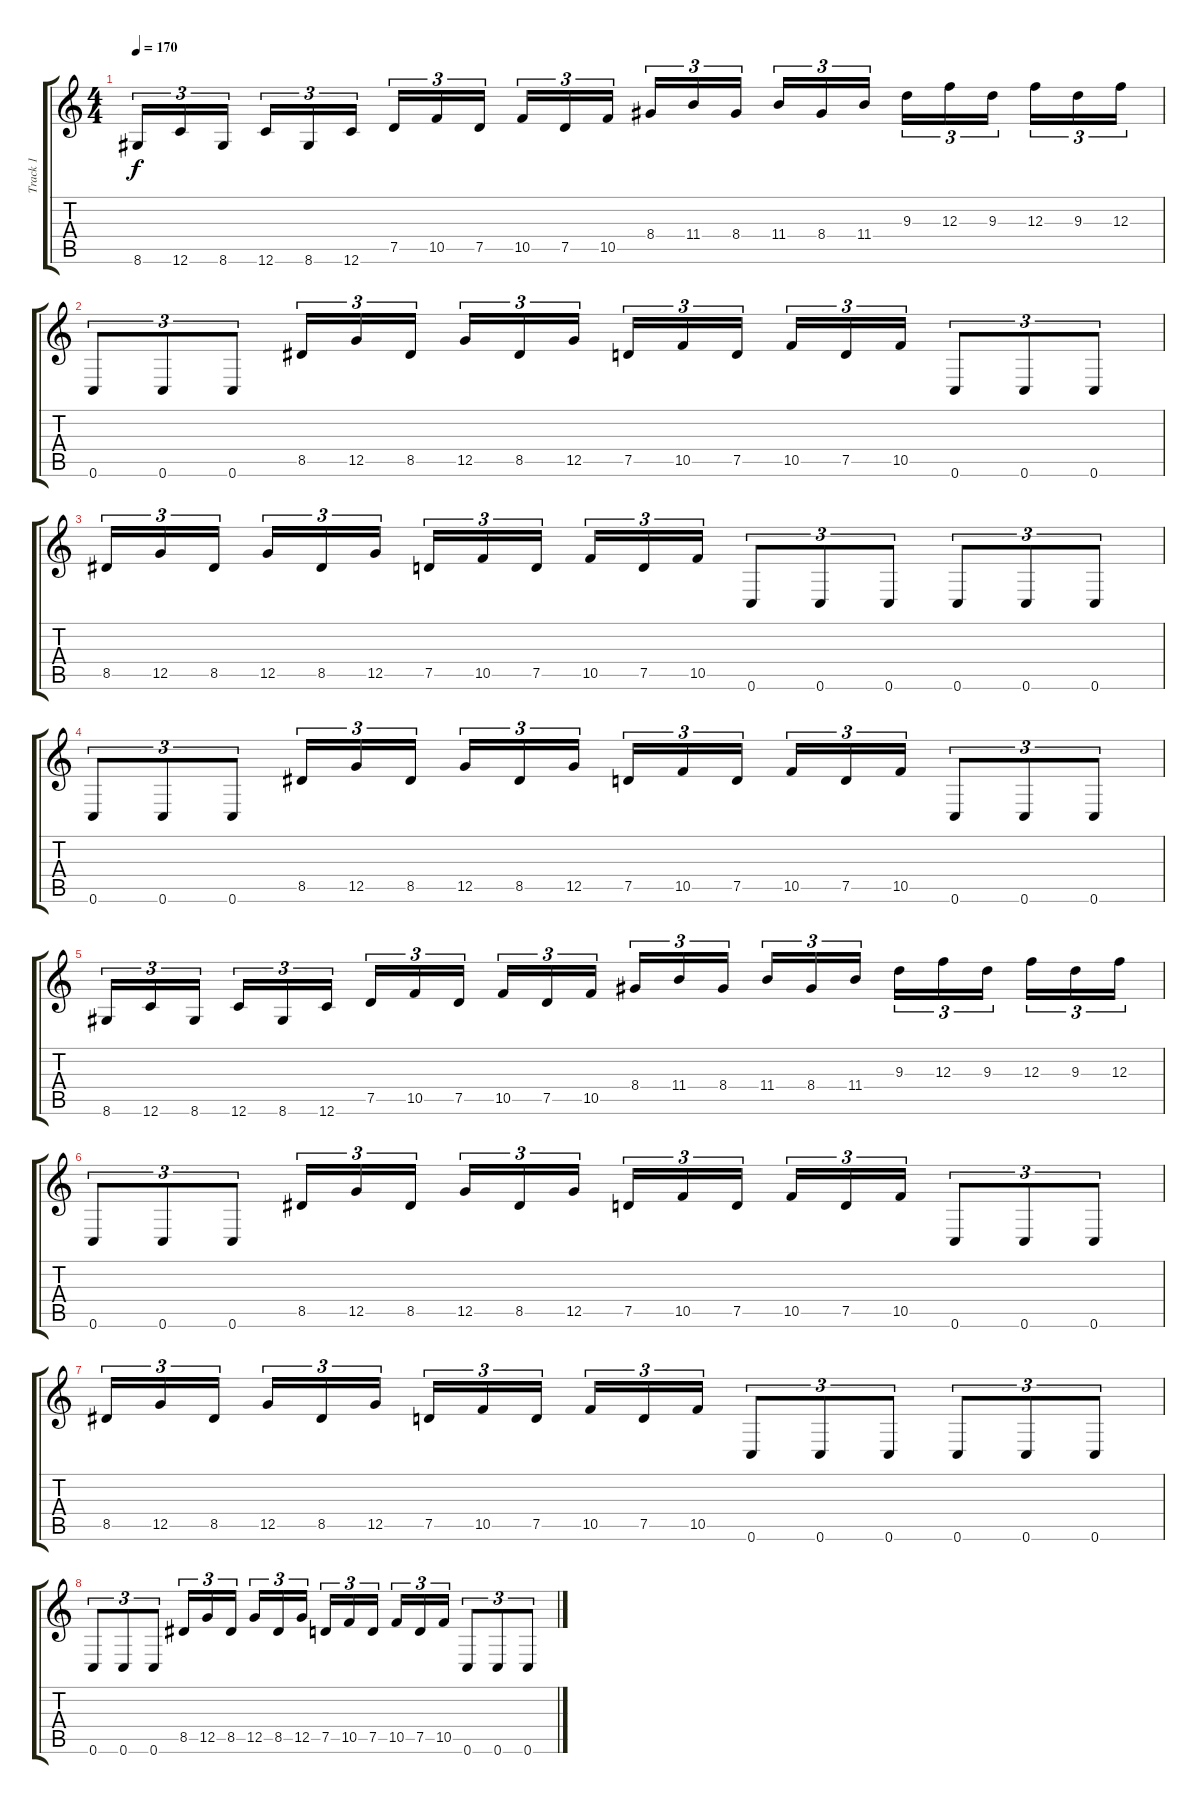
\track ("Track 1" "Track 1") {instrument distortionguitar}
\staff {score tabs}
\tuning (D4 A3 F3 C3 G2 C2) {hide}
\ts (4 4)
\tempo 170
\clef g2
\ks c
8.6.16{tu (3 2) dy f} 12.6.16{tu (3 2)} 8.6.16{tu (3 2) beam splitsecondary} 12.6.16{tu (3 2)} 8.6.16{tu (3 2)} 12.6.16{tu (3 2)} 7.5.16{tu (3 2)} 10.5.16{tu (3 2)} 7.5.16{tu (3 2) beam splitsecondary} 10.5.16{tu (3 2)} 7.5.16{tu (3 2)} 10.5.16{tu (3 2)} 8.4.16{tu (3 2)} 11.4.16{tu (3 2)} 8.4.16{tu (3 2) beam splitsecondary} 11.4.16{tu (3 2)} 8.4.16{tu (3 2)} 11.4.16{tu (3 2)} 9.3.16{tu (3 2)} 12.3.16{tu (3 2)} 9.3.16{tu (3 2) beam splitsecondary} 12.3.16{tu (3 2)} 9.3.16{tu (3 2)} 12.3.16{tu (3 2)} |
0.6.8{tu (3 2)} 0.6.8{tu (3 2)} 0.6.8{tu (3 2)} 8.5.16{tu (3 2)} 12.5.16{tu (3 2)} 8.5.16{tu (3 2) beam splitsecondary} 12.5.16{tu (3 2)} 8.5.16{tu (3 2)} 12.5.16{tu (3 2)} 7.5.16{tu (3 2)} 10.5.16{tu (3 2)} 7.5.16{tu (3 2) beam splitsecondary} 10.5.16{tu (3 2)} 7.5.16{tu (3 2)} 10.5.16{tu (3 2)} 0.6.8{tu (3 2)} 0.6.8{tu (3 2)} 0.6.8{tu (3 2)} |
8.5.16{tu (3 2)} 12.5.16{tu (3 2)} 8.5.16{tu (3 2) beam splitsecondary} 12.5.16{tu (3 2)} 8.5.16{tu (3 2)} 12.5.16{tu (3 2)} 7.5.16{tu (3 2)} 10.5.16{tu (3 2)} 7.5.16{tu (3 2) beam splitsecondary} 10.5.16{tu (3 2)} 7.5.16{tu (3 2)} 10.5.16{tu (3 2)} 0.6.8{tu (3 2)} 0.6.8{tu (3 2)} 0.6.8{tu (3 2)} 0.6.8{tu (3 2)} 0.6.8{tu (3 2)} 0.6.8{tu (3 2)} |
0.6.8{tu (3 2)} 0.6.8{tu (3 2)} 0.6.8{tu (3 2)} 8.5.16{tu (3 2)} 12.5.16{tu (3 2)} 8.5.16{tu (3 2) beam splitsecondary} 12.5.16{tu (3 2)} 8.5.16{tu (3 2)} 12.5.16{tu (3 2)} 7.5.16{tu (3 2)} 10.5.16{tu (3 2)} 7.5.16{tu (3 2) beam splitsecondary} 10.5.16{tu (3 2)} 7.5.16{tu (3 2)} 10.5.16{tu (3 2)} 0.6.8{tu (3 2)} 0.6.8{tu (3 2)} 0.6.8{tu (3 2)} |
8.6.16{tu (3 2)} 12.6.16{tu (3 2)} 8.6.16{tu (3 2) beam splitsecondary} 12.6.16{tu (3 2)} 8.6.16{tu (3 2)} 12.6.16{tu (3 2)} 7.5.16{tu (3 2)} 10.5.16{tu (3 2)} 7.5.16{tu (3 2) beam splitsecondary} 10.5.16{tu (3 2)} 7.5.16{tu (3 2)} 10.5.16{tu (3 2)} 8.4.16{tu (3 2)} 11.4.16{tu (3 2)} 8.4.16{tu (3 2) beam splitsecondary} 11.4.16{tu (3 2)} 8.4.16{tu (3 2)} 11.4.16{tu (3 2)} 9.3.16{tu (3 2)} 12.3.16{tu (3 2)} 9.3.16{tu (3 2) beam splitsecondary} 12.3.16{tu (3 2)} 9.3.16{tu (3 2)} 12.3.16{tu (3 2)} |
0.6.8{tu (3 2)} 0.6.8{tu (3 2)} 0.6.8{tu (3 2)} 8.5.16{tu (3 2)} 12.5.16{tu (3 2)} 8.5.16{tu (3 2) beam splitsecondary} 12.5.16{tu (3 2)} 8.5.16{tu (3 2)} 12.5.16{tu (3 2)} 7.5.16{tu (3 2)} 10.5.16{tu (3 2)} 7.5.16{tu (3 2) beam splitsecondary} 10.5.16{tu (3 2)} 7.5.16{tu (3 2)} 10.5.16{tu (3 2)} 0.6.8{tu (3 2)} 0.6.8{tu (3 2)} 0.6.8{tu (3 2)} |
8.5.16{tu (3 2)} 12.5.16{tu (3 2)} 8.5.16{tu (3 2) beam splitsecondary} 12.5.16{tu (3 2)} 8.5.16{tu (3 2)} 12.5.16{tu (3 2)} 7.5.16{tu (3 2)} 10.5.16{tu (3 2)} 7.5.16{tu (3 2) beam splitsecondary} 10.5.16{tu (3 2)} 7.5.16{tu (3 2)} 10.5.16{tu (3 2)} 0.6.8{tu (3 2)} 0.6.8{tu (3 2)} 0.6.8{tu (3 2)} 0.6.8{tu (3 2)} 0.6.8{tu (3 2)} 0.6.8{tu (3 2)} |
0.6.8{tu (3 2)} 0.6.8{tu (3 2)} 0.6.8{tu (3 2)} 8.5.16{tu (3 2)} 12.5.16{tu (3 2)} 8.5.16{tu (3 2) beam splitsecondary} 12.5.16{tu (3 2)} 8.5.16{tu (3 2)} 12.5.16{tu (3 2)} 7.5.16{tu (3 2)} 10.5.16{tu (3 2)} 7.5.16{tu (3 2) beam splitsecondary} 10.5.16{tu (3 2)} 7.5.16{tu (3 2)} 10.5.16{tu (3 2)} 0.6.8{tu (3 2)} 0.6.8{tu (3 2)} 0.6.8{tu (3 2)}
